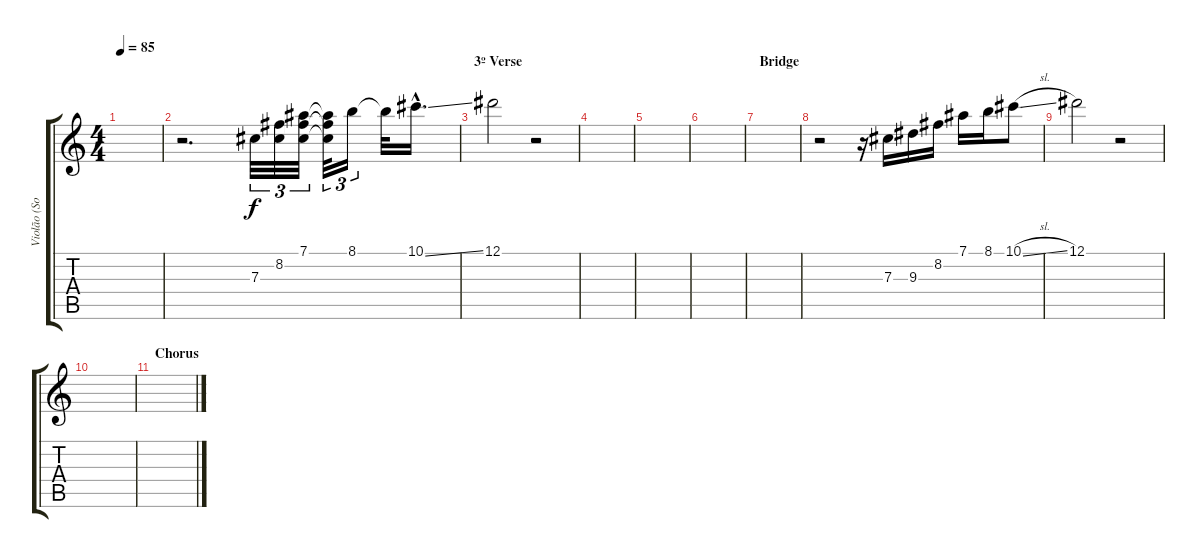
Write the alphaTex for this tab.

\track ("Violão (Solo)" "Violão (So") {instrument acousticguitarnylon}
\staff {score tabs}
\tuning (Eb4 Bb3 Gb3 Db3 Ab2 Eb2) {hide}
\ts (4 4)
\tempo 85
\clef g2
\ks c
|
r.2{d} 7.3.32{tu (3 2)} (8.2 7.3{t}).32{tu (3 2)} (7.1 8.2{t} 7.3{t}).32{tu (3 2)} (7.1{t} 8.2{t} 7.3{t}).32{tu (3 2)} 8.1.16{tu (3 2)} 8.1{t}.32 10.1{ss hac}.16{d} |
\section ("" "3º Verse")
12.1.2 r.2 |
|
|
|
\section ("" "Bridge")
|
r.2 r.16 7.3.16 9.3.16 8.2.16 7.1.16 8.1.16 10.1{sl}.8 |
12.1.2 r.2 |
|
\section ("" "Chorus")
